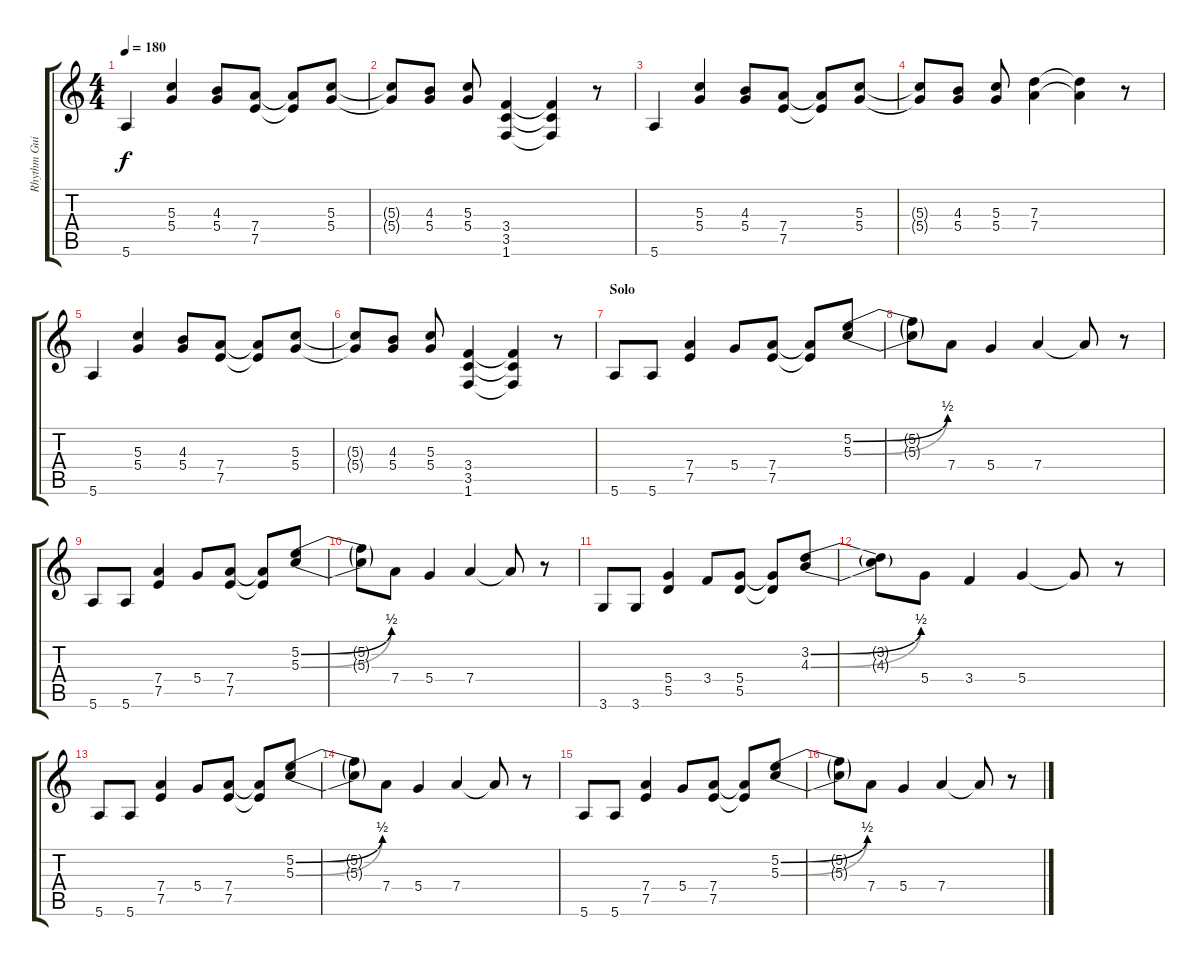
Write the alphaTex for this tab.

\track ("Rhythm Guitar" "Rhythm Gui") {instrument overdrivenguitar}
\staff {score tabs}
\tuning (E4 B3 G3 D3 A2 E2) {hide}
\ts (4 4)
\tempo 180
\clef g2
\ks c
5.6.4{dy f} (5.3 5.4).4 (4.3 5.4).8 (7.4 7.5).8 (7.4{t} 7.5{t}).8 (5.3 5.4).8 |
(5.3{t} 5.4{t}).8 (4.3 5.4).8 (5.3 5.4).8 (3.4 3.5 1.6).4 (3.4{t} 3.5{t} 1.6{t}).4 r.8 |
5.6.4 (5.3 5.4).4 (4.3 5.4).8 (7.4 7.5).8 (7.4{t} 7.5{t}).8 (5.3 5.4).8 |
(5.3{t} 5.4{t}).8 (4.3 5.4).8 (5.3 5.4).8 (7.3 7.4).4 (7.3{t} 7.4{t}).4 r.8 |
5.6.4 (5.3 5.4).4 (4.3 5.4).8 (7.4 7.5).8 (7.4{t} 7.5{t}).8 (5.3 5.4).8 |
(5.3{t} 5.4{t}).8 (4.3 5.4).8 (5.3 5.4).8 (3.4 3.5 1.6).4 (3.4{t} 3.5{t} 1.6{t}).4 r.8 |
\section ("" "Solo")
5.6.8 5.6.8{volume 8 instrument overdrivenguitar} (7.4 7.5).4 5.4.8 (7.4 7.5).8 (7.4{t} 7.5{t}).8 (5.2{be (bend 0 0 60 2)} 5.3{be (bend 0 0 60 2)}).8 |
(5.2{t} 5.3{t}).8 7.4.8 5.4.4 7.4.4 7.4{t}.8 r.8 |
5.6.8 5.6.8 (7.4 7.5).4 5.4.8 (7.4 7.5).8 (7.4{t} 7.5{t}).8 (5.2{be (bend 0 0 60 2)} 5.3{be (bend 0 0 60 2)}).8 |
(5.2{t} 5.3{t}).8 7.4.8 5.4.4 7.4.4 7.4{t}.8 r.8 |
3.6.8 3.6.8 (5.4 5.5).4 3.4.8 (5.4 5.5).8 (5.4{t} 5.5{t}).8 (3.2{be (bend 0 0 60 2)} 4.3{be (bend 0 0 60 2)}).8 |
(3.2{t} 4.3{t}).8 5.4.8 3.4.4 5.4.4 5.4{t}.8 r.8 |
5.6.8 5.6.8 (7.4 7.5).4 5.4.8 (7.4 7.5).8 (7.4{t} 7.5{t}).8 (5.2{be (bend 0 0 60 2)} 5.3{be (bend 0 0 60 2)}).8 |
(5.2{t} 5.3{t}).8 7.4.8 5.4.4 7.4.4 7.4{t}.8 r.8 |
5.6.8 5.6.8 (7.4 7.5).4 5.4.8 (7.4 7.5).8 (7.4{t} 7.5{t}).8 (5.2{be (bend 0 0 60 2)} 5.3{be (bend 0 0 60 2)}).8 |
(5.2{t} 5.3{t}).8 7.4.8 5.4.4 7.4.4 7.4{t}.8 r.8
